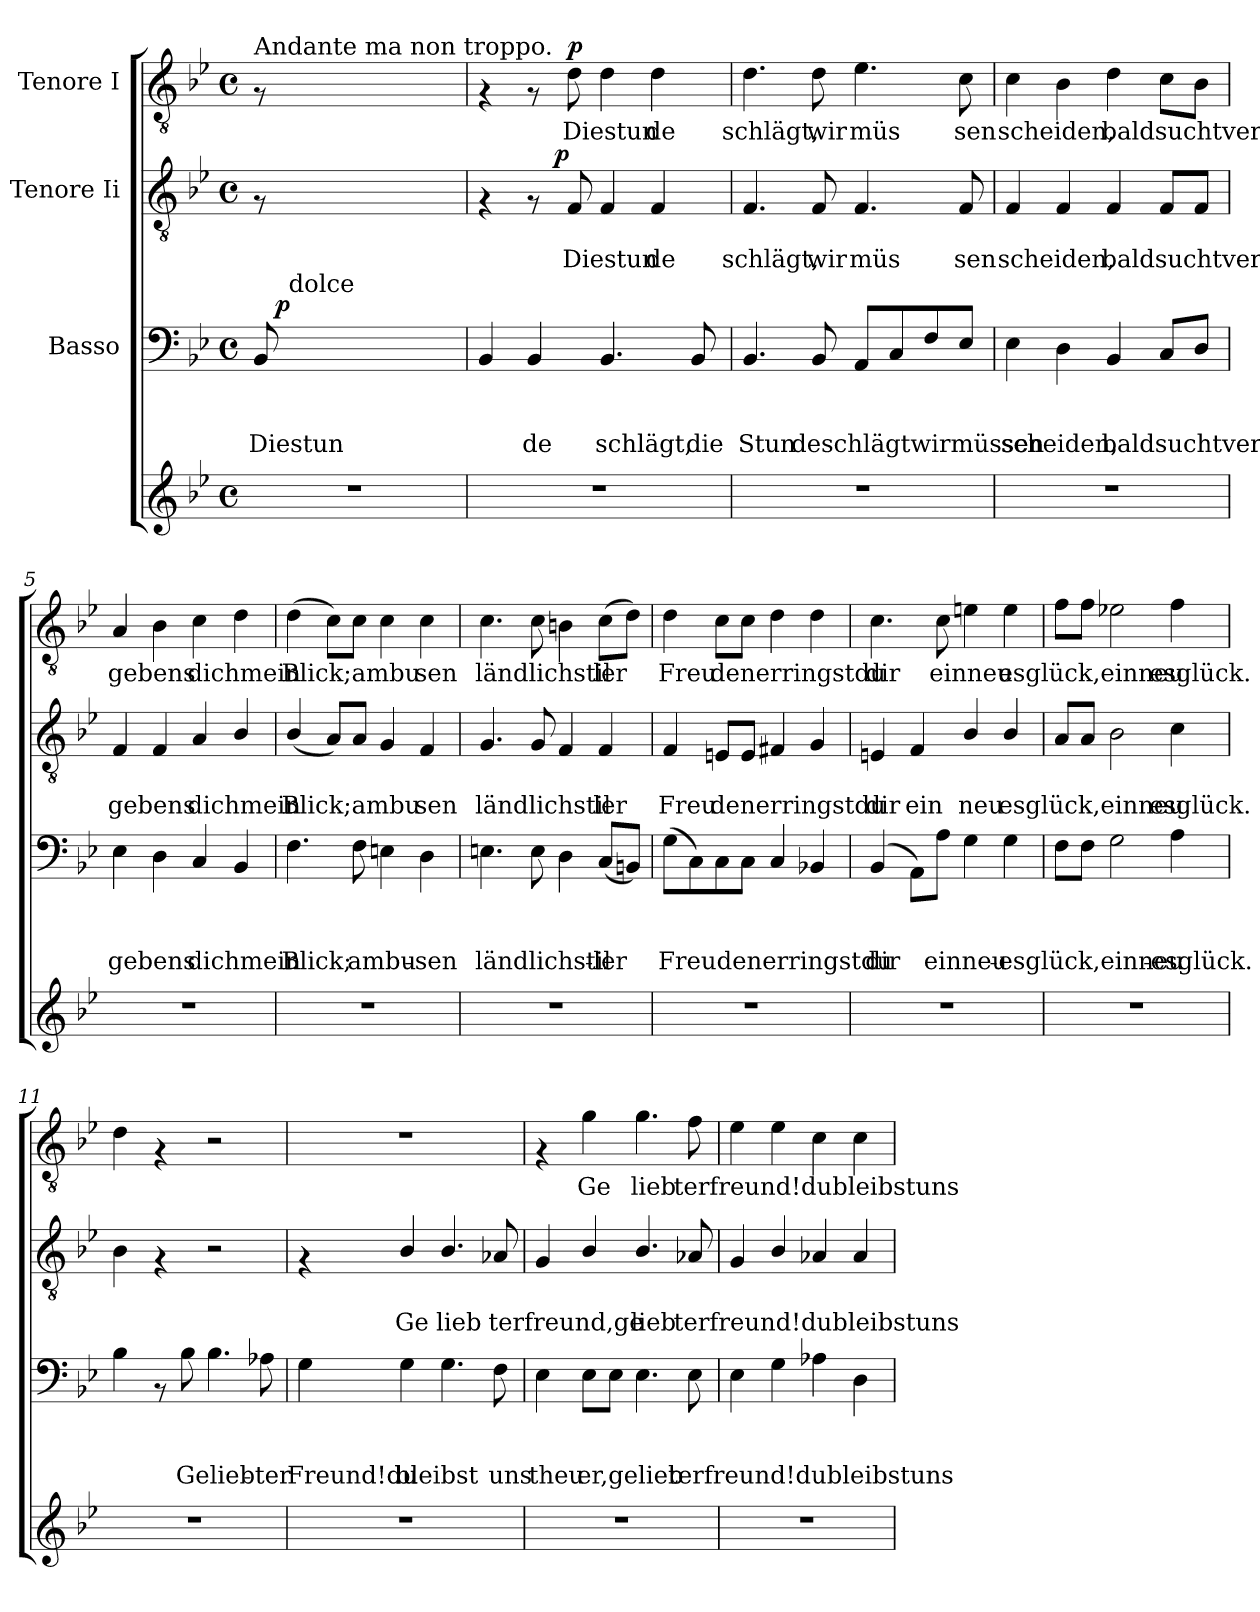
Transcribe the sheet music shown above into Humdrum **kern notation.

**kern	**kern	**text	**text	**text	**dynam	**kern	**text	**text	**dynam	**kern	**text	**dynam
*part4	*part3	*part3	*part3	*part3	*part3	*part2	*part2	*part2	*part2	*part1	*part1	*part1
*staff4	*staff3	*staff3	*staff3	*staff3	*staff3	*staff2	*staff2	*staff2	*staff2	*staff1	*staff1	*staff1
*	*I"Basso	*	*	*	*	*I"Tenore Ii	*	*	*	*I"Tenore I	*	*
*clefG2	*clefF4	*	*	*	*	*clefGv2	*	*	*	*clefGv2	*	*
*k[b-e-]	*k[b-e-]	*	*	*	*	*k[b-e-]	*	*	*	*k[b-e-]	*	*
*B-:	*B-:	*	*	*	*	*B-:	*	*	*	*B-:	*	*
*M4/4	*M4/4	*	*	*	*	*M4/4	*	*	*	*M4/4	*	*
*met(c)	*met(c)	*	*	*	*	*met(c)	*	*	*	*met(c)	*	*
=1	=1	=1	=1	=1	=1	=1	=1	=1	=1	=1	=1	=1
!	!	!	!	!	!	!	!	!	!	!LO:TX:a:t=Andante ma non troppo.	!	!
!	!	!	!	!LO:LY:b	!	!	!	!	!	!	!	!
*	*^	*	*	*	*	*	*	*	*	*	*	*
*	*	*^	*	*	*	*	*	*	*	*	*	*	*
1r	8BB-/	16ryy	16.ryy	.	.	Diestun	.	8rF	.	.	.	8rF	.	.
!	!	!	!	!	!	!	!LO:DY:a	!	!	!	!	!	!	!
.	.	2...ryy	.	.	.	.	p	.	.	.	.	.	.	.
!	!	!	!LO:TX:a:t=dolce	!	!	!	!	!	!	!	!	!	!	!
.	.	.	2ryy	.	.	.	.	.	.	.	.	.	.	.
.	2..ryy	.	.	.	.	.	.	2..ryy	.	.	.	2..ryy	.	.
.	.	.	4ryy	.	.	.	.	.	.	.	.	.	.	.
.	.	.	8ryy	.	.	.	.	.	.	.	.	.	.	.
.	.	.	32ryy	.	.	.	.	.	.	.	.	.	.	.
*	*v	*v	*v	*	*	*	*	*	*	*	*	*	*	*
=2	=2	=2	=2	=2	=2	=2	=2	=2	=2	=2	=2	=2
*	*	*	*	*	*	*^	*	*	*	*	*	*
1r	4BB-/	.	.	.	.	4rF	4ryy	.	.	.	4rF	.	.
!	!	!	!	!LO:LY:b	!	!	!	!	!	!	!	!	!
.	4BB-/	.	.	de	.	8rF	16.ryy	.	.	.	8rF	.	.
!	!	!	!	!	!	!	!	!	!	!LO:DY:a	!	!	!
.	.	.	.	.	.	.	2ryy	.	.	p	.	.	.
!	!	!	!	!	!	!	!	!	!LO:LY:b	!	!	!LO:LY:b	!LO:DY:a
.	.	.	.	.	.	8F/	.	.	Diestun	.	8d\	Diestun	p
!	!	!	!	!LO:LY:b	!	!	!	!	!	!	!	!	!
.	4.BB-/	.	.	schlägt,	.	4F/	.	.	.	.	4d\	.	.
!	!	!	!	!	!	!	!	!	!LO:LY:b	!	!	!LO:LY:b	!
.	.	.	.	.	.	4F/	.	.	de	.	4d\	de	.
.	.	.	.	.	.	.	8ryy	.	.	.	.	.	.
!	!	!	!	!LO:LY:b	!	!	!	!	!	!	!	!	!
.	8BB-/	.	.	die	.	.	.	.	.	.	.	.	.
.	.	.	.	.	.	.	32ryy	.	.	.	.	.	.
=3	=3	=3	=3	=3	=3	=3	=3	=3	=3	=3	=3	=3	=3
!	!	!	!	!LO:LY:b	!	!	!	!	!LO:LY:b	!	!	!LO:LY:b	!
*	*	*	*	*	*	*v	*v	*	*	*	*	*	*
1r	4.BB-/	.	.	Stun	.	4.F/	.	schlägt,	.	4.d\	schlägt,	.
!	!	!	!	!LO:LY:b	!	!	!	!LO:LY:b	!	!	!LO:LY:b	!
.	8BB-/	.	.	deschlägtwirmüssen	.	8F/	.	wir	.	8d\	wir	.
!	!	!	!	!	!	!	!	!LO:LY:b	!	!	!LO:LY:b	!
.	8AA/L	.	.	.	.	4.F/	.	müs	.	4.e-\	müs	.
.	8C/	.	.	.	.	.	.	.	.	.	.	.
.	8F/	.	.	.	.	.	.	.	.	.	.	.
!	!	!	!	!	!	!	!	!LO:LY:b	!	!	!LO:LY:b	!
.	8E-/J	.	.	.	.	8F/	.	sen	.	8c\	sen	.
=4	=4	=4	=4	=4	=4	=4	=4	=4	=4	=4	=4	=4
!	!	!	!	!LO:LY:b	!	!	!	!LO:LY:b	!	!	!LO:LY:b	!
1r	4E-\	.	.	scheiden,	.	4F/	.	scheiden,	.	4c\	scheiden,	.
.	4D\	.	.	.	.	4F/	.	.	.	4B-\	.	.
!	!	!	!	!LO:LY:b	!	!	!	!LO:LY:b	!	!	!LO:LY:b	!
.	4BB-/	.	.	baldsuchtver	.	4F/	.	baldsuchtver	.	4d\	baldsuchtver	.
.	8C/L	.	.	.	.	8F/L	.	.	.	8c\L	.	.
.	8D/J	.	.	.	.	8F/J	.	.	.	8B-\J	.	.
=5	=5	=5	=5	=5	=5	=5	=5	=5	=5	=5	=5	=5
!	!	!	!	!LO:LY:b	!	!	!	!LO:LY:b	!	!	!LO:LY:b	!
1r	4E-\	.	.	ge	.	4F/	.	ge	.	4A/	ge	.
!	!	!	!	!LO:LY:b	!	!	!	!LO:LY:b	!	!	!LO:LY:b	!
.	4D\	.	.	bens	.	4F/	.	bens	.	4B-\	bens	.
!	!	!	!	!LO:LY:b	!	!	!	!LO:LY:b	!	!	!LO:LY:b	!
.	4C/	.	.	dichmein	.	4A/	.	dichmein	.	4c\	dichmein	.
.	4BB-/	.	.	.	.	4B-/	.	.	.	4d\	.	.
!!LO:LB:g=z
=6	=6	=6	=6	=6	=6	=6	=6	=6	=6	=6	=6	=6
!	!	!	!	!LO:LY:b	!	!	!	!LO:LY:b	!	!	!LO:LY:b	!
1r	4.F\	.	.	Blick;	.	(<4B-/	.	Blick;ambu	.	(>4d\	Blick;ambu	.
.	.	.	.	.	.	8A/L)	.	.	.	8c\L)	.	.
!	!	!	!	!LO:LY:b	!	!	!	!	!	!	!	!
.	8F\	.	.	ambu-	.	8A/J	.	.	.	8c\J	.	.
.	4En\	.	.	.	.	4G/	.	.	.	4c\	.	.
!	!	!	!	!LO:LY:b	!	!	!	!LO:LY:b	!	!	!LO:LY:b	!
.	4D\	.	.	-sen	.	4F/	.	sen	.	4c\	sen	.
=7	=7	=7	=7	=7	=7	=7	=7	=7	=7	=7	=7	=7
!	!	!	!	!LO:LY:b	!	!	!	!LO:LY:b	!	!	!LO:LY:b	!
1r	4.En\	.	.	ländlichstil-	.	4.G/	.	ländlichstil	.	4.c\	ländlichstil	.
.	8E\	.	.	.	.	8G/	.	.	.	8c\	.	.
.	4D\	.	.	.	.	4F/	.	.	.	4Bn\	.	.
!	!	!	!	!LO:LY:b	!	!	!	!LO:LY:b	!	!	!LO:LY:b	!
.	(<8C/L	.	.	-ler	.	4F/	.	ler	.	(>8c\L	ler	.
.	8BBn/J)	.	.	.	.	.	.	.	.	8d\J)	.	.
=8	=8	=8	=8	=8	=8	=8	=8	=8	=8	=8	=8	=8
!	!	!	!	!LO:LY:b	!	!	!	!LO:LY:b	!	!	!LO:LY:b	!
1r	(>8G\L	.	.	Freudenerringstdu	.	4F/	.	Freu	.	4d\	Freu	.
.	8C\)	.	.	.	.	.	.	.	.	.	.	.
!	!	!	!	!	!	!	!	!LO:LY:b	!	!	!LO:LY:b	!
.	8C\	.	.	.	.	8En/L	.	denerringstdu	.	8c\L	denerringstdu	.
.	8C\J	.	.	.	.	8E/J	.	.	.	8c\J	.	.
.	4C/	.	.	.	.	4F#X/	.	.	.	4d\	.	.
.	4BB-X/	.	.	.	.	4G/	.	.	.	4d\	.	.
=9	=9	=9	=9	=9	=9	=9	=9	=9	=9	=9	=9	=9
!	!	!	!	!LO:LY:b	!	!	!	!LO:LY:b	!	!	!LO:LY:b	!
1r	(>4BB-/	.	.	dir	.	4En/	.	dir	.	4.c\	dir	.
!	!	!	!	!	!	!	!	!LO:LY:b	!	!	!	!
.	8AA\L)	.	.	.	.	4F/	.	ein	.	.	.	.
!	!	!	!	!LO:LY:b	!	!	!	!	!	!	!LO:LY:b	!
.	8A\J	.	.	einneu-	.	.	.	.	.	8c\	einneu	.
!	!	!	!	!	!	!	!	!LO:LY:b	!	!	!	!
.	4G\	.	.	.	.	4B-/	.	neu	.	4en\	.	.
!	!	!	!	!LO:LY:b	!	!	!	!LO:LY:b	!	!	!LO:LY:b	!
.	4G\	.	.	-esglück,einneu-	.	4B-/	.	esglück,einneu	.	4e\	esglück,einneu	.
=10	=10	=10	=10	=10	=10	=10	=10	=10	=10	=10	=10	=10
1r	8F\L	.	.	.	.	8A/L	.	.	.	8f\L	.	.
.	8F\J	.	.	.	.	8A/J	.	.	.	8f\J	.	.
.	2G\	.	.	.	.	2B-\	.	.	.	2e-X\	.	.
!	!	!	!	!LO:LY:b	!	!	!	!LO:LY:b	!	!	!LO:LY:b	!
.	4A\	.	.	-esglück.	.	4c\	.	esglück.	.	4f\	esglück.	.
=11	=11	=11	=11	=11	=11	=11	=11	=11	=11	=11	=11	=11
1r	4B-\	.	.	.	.	4B-\	.	.	.	4d\	.	.
.	8rAA	.	.	.	.	4rF	.	.	.	4rF	.	.
!	!	!	!	!LO:LY:b	!	!	!	!	!	!	!	!
.	8B-\	.	.	Gelieb-	.	.	.	.	.	.	.	.
.	4.B-\	.	.	.	.	2r	.	.	.	2r	.	.
!	!	!	!	!LO:LY:b	!	!	!	!	!	!	!	!
.	8A-X\	.	.	-ter	.	.	.	.	.	.	.	.
!!LO:LB:g=z
=12	=12	=12	=12	=12	=12	=12	=12	=12	=12	=12	=12	=12
!	!	!	!	!LO:LY:b	!	!	!	!	!	!	!	!
1r	4G\	.	.	Freund!du	.	4rF	.	.	.	1r	.	.
!	!	!	!	!LO:LY:b	!	!	!	!LO:LY:b	!	!	!	!
.	4G\	.	.	bleibst	.	4B-/	.	Ge	.	.	.	.
!	!	!	!	!	!	!	!	!LO:LY:b	!	!	!	!
.	4.G\	.	.	.	.	4.B-/	.	lieb	.	.	.	.
!	!	!	!	!LO:LY:b	!	!	!	!LO:LY:b	!	!	!	!
.	8F\	.	.	uns	.	8A-X/	.	terfreund,ge	.	.	.	.
=13	=13	=13	=13	=13	=13	=13	=13	=13	=13	=13	=13	=13
!	!	!	!	!LO:LY:b	!	!	!	!	!	!	!	!
1r	4E-\	.	.	theu	.	4G/	.	.	.	4rF	.	.
!	!	!	!	!LO:LY:b	!	!	!	!	!	!	!LO:LY:b	!
.	8E-\L	.	.	er,gelieb	.	4B-/	.	.	.	4g\	Ge	.
.	8E-\J	.	.	.	.	.	.	.	.	.	.	.
!	!	!	!	!	!	!	!	!LO:LY:b	!	!	!LO:LY:b	!
.	4.E-\	.	.	.	.	4.B-/	.	lieb	.	4.g\	lieb	.
!	!	!	!	!LO:LY:b	!	!	!	!LO:LY:b	!	!	!LO:LY:b	!
.	8E-\	.	.	terfreund!dubleibstuns	.	8A-X/	.	terfreund!dubleibstuns	.	8f\	terfreund!dubleibstuns	.
=14	=14	=14	=14	=14	=14	=14	=14	=14	=14	=14	=14	=14
1r	4E-\	.	.	.	.	4G/	.	.	.	4e-\	.	.
.	4G\	.	.	.	.	4B-/	.	.	.	4e-\	.	.
.	4A-X\	.	.	.	.	4A-X/	.	.	.	4c\	.	.
.	4D\	.	.	.	.	4A-/	.	.	.	4c\	.	.
=	=	=	=	=	=	=	=	=	=	=	=	=
*-	*-	*-	*-	*-	*-	*-	*-	*-	*-	*-	*-	*-
